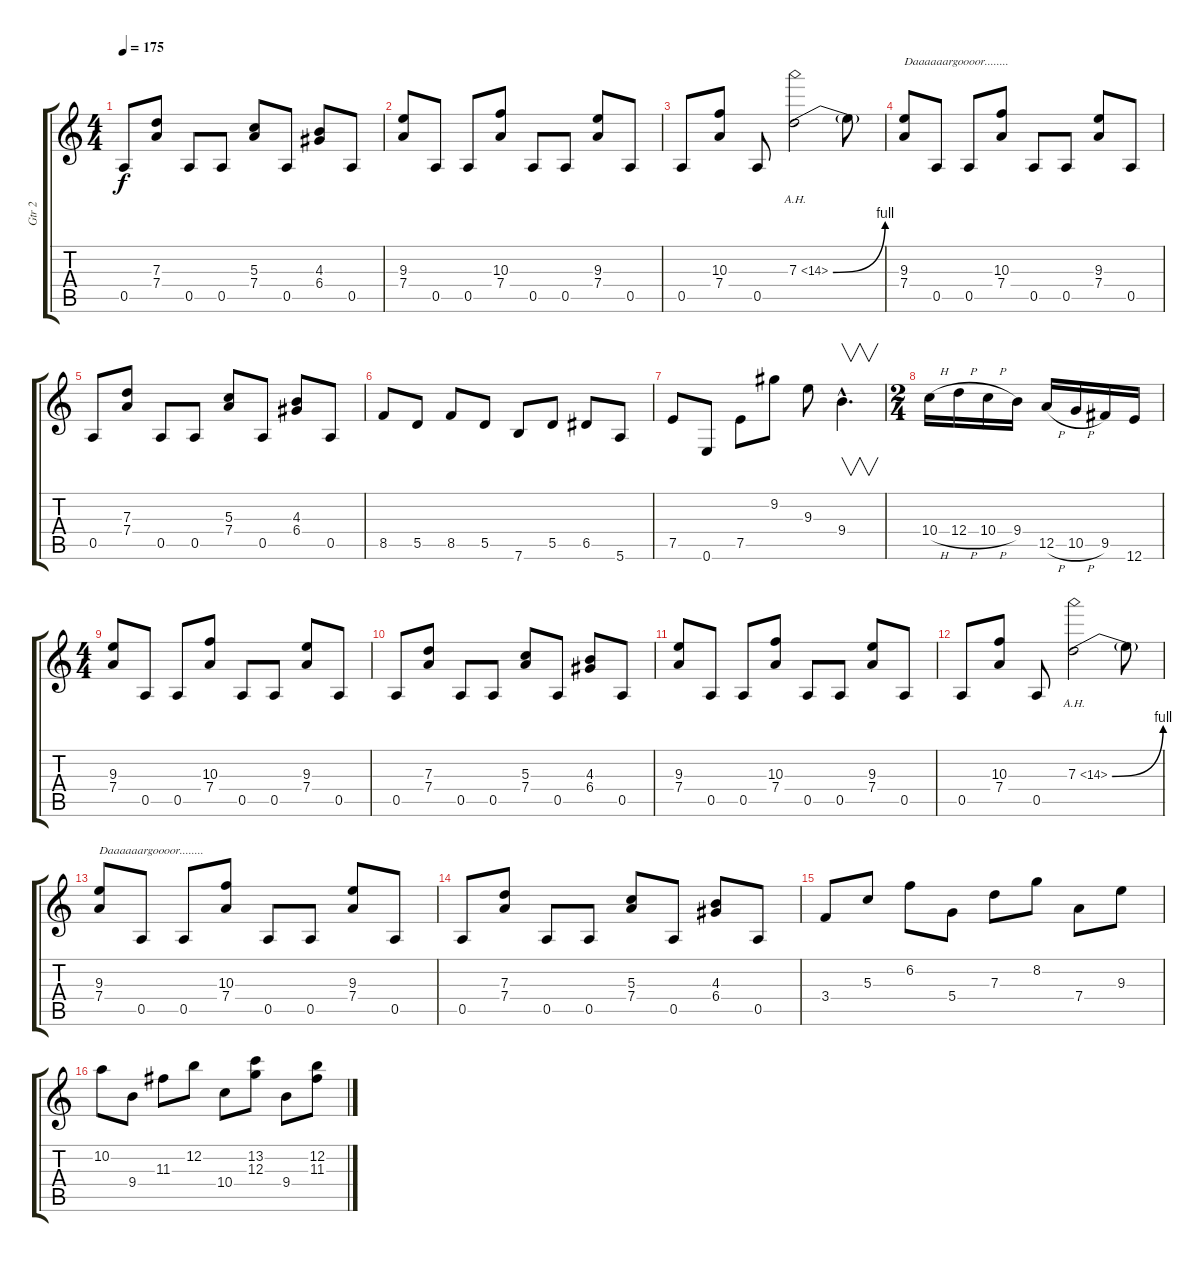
\track ("Gtr 2" "Gtr 2") {instrument overdrivenguitar}
\staff {score tabs}
\tuning (E4 B3 G3 D3 A2 E2) {hide}
\ts (4 4)
\tempo 175
\clef g2
\ks c
0.5.8{dy f} (7.3 7.4).8 0.5.8 0.5.8 (5.3 7.4).8 0.5.8 (4.3 6.4).8 0.5.8 |
(9.3 7.4).8 0.5.8 0.5.8 (10.3 7.4).8 0.5.8 0.5.8 (9.3 7.4).8 0.5.8 |
0.5.8 (10.3 7.4).8 0.5.8 7.3{be (bend 0 0 60 4) ah 7}.2 7.3{t}.8 |
(9.3 7.4).8{txt "Daaaaaargoooor........"} 0.5.8 0.5.8 (10.3 7.4).8 0.5.8 0.5.8 (9.3 7.4).8 0.5.8 |
0.5.8 (7.3 7.4).8 0.5.8 0.5.8 (5.3 7.4).8 0.5.8 (4.3 6.4).8 0.5.8 |
8.5.8 5.5.8 8.5.8 5.5.8 7.6.8 5.5.8 6.5.8 5.6.8 |
7.5.8 0.6.8 7.5.8 9.2.8 9.3.8 9.4{hac}.4{v d} |
\ts (2 4)
10.4{h}.16 12.4{h}.16 10.4{h}.16 9.4.16 12.5{h}.16 10.5{h}.16 9.5.16 12.6.16 |
\ts (4 4)
(9.3 7.4).8 0.5.8 0.5.8 (10.3 7.4).8 0.5.8 0.5.8 (9.3 7.4).8 0.5.8 |
0.5.8 (7.3 7.4).8 0.5.8 0.5.8 (5.3 7.4).8 0.5.8 (4.3 6.4).8 0.5.8 |
(9.3 7.4).8 0.5.8 0.5.8 (10.3 7.4).8 0.5.8 0.5.8 (9.3 7.4).8 0.5.8 |
0.5.8 (10.3 7.4).8 0.5.8 7.3{be (bend 0 0 60 4) ah 7}.2 7.3{t}.8 |
(9.3 7.4).8{txt "Daaaaaargoooor........"} 0.5.8 0.5.8 (10.3 7.4).8 0.5.8 0.5.8 (9.3 7.4).8 0.5.8 |
0.5.8 (7.3 7.4).8 0.5.8 0.5.8 (5.3 7.4).8 0.5.8 (4.3 6.4).8 0.5.8 |
3.4.8 5.3.8 6.2.8 5.4.8 7.3.8 8.2.8 7.4.8 9.3.8 |
10.2.8 9.4.8 11.3.8 12.2.8 10.4.8 (13.2 12.3).8 9.4.8 (12.2 11.3).8
